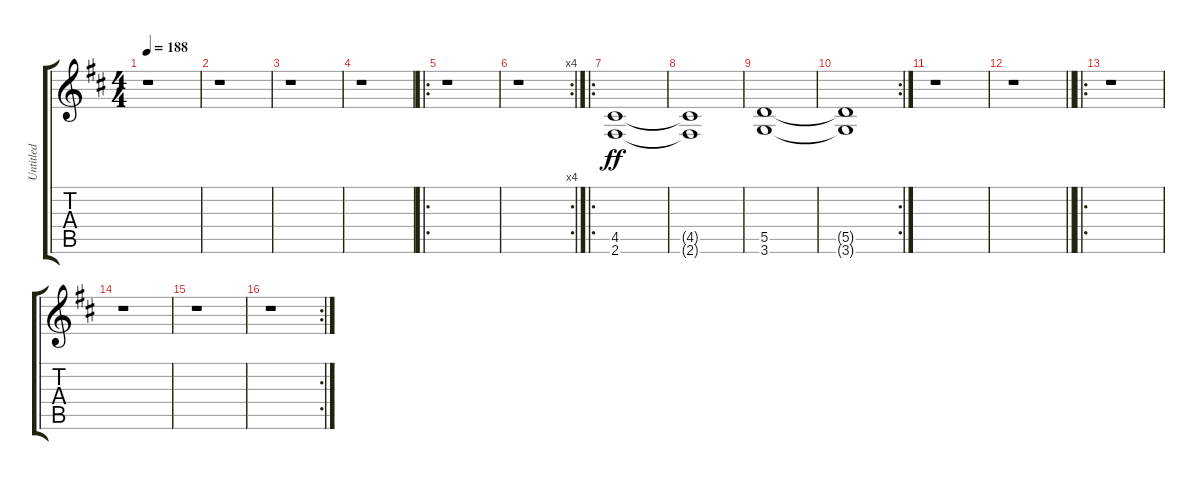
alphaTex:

\track ("Untitled" "Untitled") {instrument distortionguitar}
\staff {score tabs}
\tuning (E4 B3 G3 D3 A2 E2) {hide}
\ts (4 4)
\tempo 188
\clef g2
\ks d
r.1{dy ff instrument distortionguitar} |
r.1 |
r.1 |
r.1 |
\ro
r.1 |
\rc 4
r.1 |
\ro
(4.5 2.6).1 |
(4.5{t} 2.6{t}).1 |
(5.5 3.6).1 |
\rc 2
(5.5{t} 3.6{t}).1 |
r.1 |
\barLineRight lightlight
r.1 |
\ro
r.1 |
r.1 |
r.1 |
\rc 2
r.1
